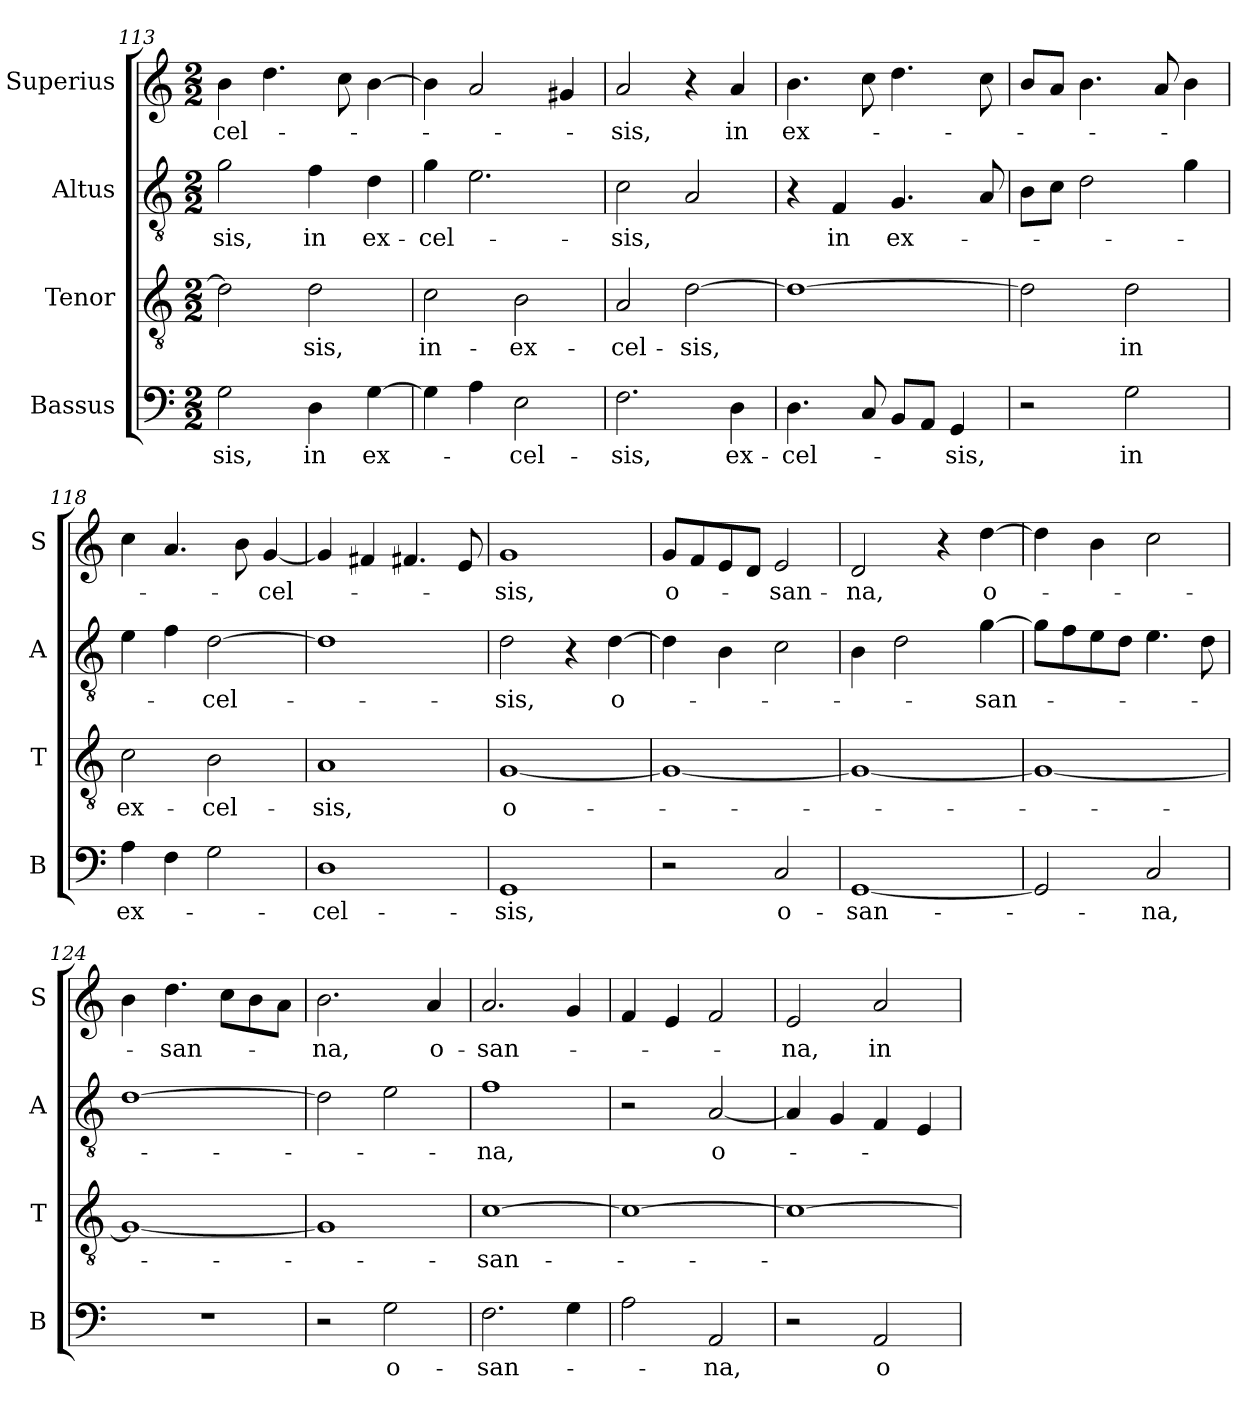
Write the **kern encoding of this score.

**kern	**text	**kern	**text	**kern	**text	**kern	**text
*part4	*part4	*part3	*part3	*part2	*part2	*part1	*part1
*staff4	*staff4	*staff3	*staff3	*staff2	*staff2	*staff1	*staff1
*I"Bassus	*	*I"Tenor	*	*I"Altus	*	*I"Superius	*
*I'B	*	*I'T	*	*I'A	*	*I'S	*
*clefF4	*	*clefGv2	*	*clefGv2	*	*clefG2	*
*k[]	*	*k[]	*	*k[]	*	*k[]	*
*M2/2	*	*M2/2	*	*M2/2	*	*M2/2	*
=113	=113	=113	=113	=113	=113	=113	=113
!	!LO:LY:i	!	!	!	!LO:LY:i	!	!LO:LY:i
2G	-sis,	2d]	.	2g	-sis,	4b	-cel-
.	.	.	.	.	.	4.dd	.
!	!LO:LY:i	!	!LO:LY:i	!	!LO:LY:i	!	!
4D	in	2d	-sis,	4f	in	.	.
.	.	.	.	.	.	8cc	.
!	!LO:LY:i	!	!	!	!LO:LY:i	!	!
[4G	ex-	.	.	4d	ex-	[4b	.
=114	=114	=114	=114	=114	=114	=114	=114
!	!	!	!LO:LY:i	!	!LO:LY:i	!	!
4G]	.	2c	in-	4g	-cel-	4b]	.
4A	.	.	.	2.e	.	2a	.
!	!LO:LY:i	!	!LO:LY:i	!	!	!	!
2E	-cel-	2B	-ex-	.	.	.	.
.	.	.	.	.	.	4g#X	.
=115	=115	=115	=115	=115	=115	=115	=115
!	!LO:LY:i	!	!LO:LY:i	!	!LO:LY:i	!	!LO:LY:i
2.F	-sis,	2A	-cel-	2c	-sis,	2a	-sis,
!	!	!	!LO:LY:i	!	!	!	!
.	.	[2d	-sis,	2A	.	4r	.
!	!LO:LY:i	!	!	!	!	!	!LO:LY:i
4D	ex-	.	.	.	.	4a	in
=116	=116	=116	=116	=116	=116	=116	=116
!	!LO:LY:i	!	!	!	!	!	!LO:LY:i
4.D	-cel-	1d_	.	4r	.	4.b	ex-
!	!	!	!	!	!LO:LY:i	!	!
.	.	.	.	4F	in	.	.
8C	.	.	.	.	.	8cc	.
!	!	!	!	!	!LO:LY:i	!	!
8BBL	.	.	.	4.G	ex-	4.dd	.
8AAJ	.	.	.	.	.	.	.
!	!LO:LY:i	!	!	!	!	!	!
4GG	-sis,	.	.	.	.	.	.
.	.	.	.	8A	.	8cc	.
=117	=117	=117	=117	=117	=117	=117	=117
2r	.	2d]	.	8BL	.	8bL	.
.	.	.	.	8cJ	.	8aJ	.
.	.	.	.	2d	.	4.b	.
!	!LO:LY:i	!	!LO:LY:i	!	!	!	!
2G	in	2d	in	.	.	.	.
.	.	.	.	.	.	8a	.
.	.	.	.	4g	.	4b	.
=118	=118	=118	=118	=118	=118	=118	=118
!	!LO:LY:i	!	!LO:LY:i	!	!	!	!
4A	ex-	2c	ex-	4e	.	4cc	.
4F	.	.	.	4f	.	4.a	.
!	!	!	!LO:LY:i	!	!LO:LY:i	!	!
2G	.	2B	-cel-	[2d	-cel-	.	.
.	.	.	.	.	.	8b	.
!	!	!	!	!	!	!	!LO:LY:i
.	.	.	.	.	.	[4g	-cel-
=119	=119	=119	=119	=119	=119	=119	=119
!	!LO:LY:i	!	!LO:LY:i	!	!	!	!
1D	-cel-	1A	-sis,	1d]	.	4g]	.
.	.	.	.	.	.	4f#X	.
.	.	.	.	.	.	4.f#X	.
.	.	.	.	.	.	8e	.
=120	=120	=120	=120	=120	=120	=120	=120
!	!LO:LY:i	!	!LO:LY:i	!	!LO:LY:i	!	!LO:LY:i
1GG	-sis,	[1G	o-	2d	-sis,	1g	-sis,
.	.	.	.	4r	.	.	.
!	!	!	!	!	!LO:LY:i	!	!
.	.	.	.	[4d	o-	.	.
=121	=121	=121	=121	=121	=121	=121	=121
!	!	!	!	!	!	!	!LO:LY:i
2r	.	1G_	.	4d]	.	8gL	o-
.	.	.	.	.	.	8f	.
.	.	.	.	4B	.	8e	.
.	.	.	.	.	.	8dJ	.
!	!LO:LY:i	!	!	!	!	!	!LO:LY:i
2C	o-	.	.	2c	.	2e	-san-
=122	=122	=122	=122	=122	=122	=122	=122
!	!LO:LY:i	!	!	!	!	!	!LO:LY:i
[1GG	-san-	1G_	.	4B	.	2d	-na,
.	.	.	.	2d	.	.	.
.	.	.	.	.	.	4r	.
!	!	!	!	!	!LO:LY:i	!	!LO:LY:i
.	.	.	.	[4g	-san-	[4dd	o-
=123	=123	=123	=123	=123	=123	=123	=123
2GG]	.	1G_	.	8gL]	.	4dd]	.
.	.	.	.	8f	.	.	.
.	.	.	.	8e	.	4b	.
.	.	.	.	8dJ	.	.	.
!	!LO:LY:i	!	!	!	!	!	!
2C	-na,	.	.	4.e	.	2cc	.
.	.	.	.	8d	.	.	.
=124	=124	=124	=124	=124	=124	=124	=124
1r	.	1G_	.	[1d	.	4b	.
!	!	!	!	!	!	!	!LO:LY:i
.	.	.	.	.	.	4.dd	-san-
.	.	.	.	.	.	8ccL	.
.	.	.	.	.	.	8b	.
.	.	.	.	.	.	8aJ	.
=125	=125	=125	=125	=125	=125	=125	=125
!	!	!	!	!	!	!	!LO:LY:i
2r	.	1G]	.	2d]	.	2.b	-na,
!	!LO:LY:i	!	!	!	!	!	!
2G	o-	.	.	2e	.	.	.
!	!	!	!	!	!	!	!LO:LY:i
.	.	.	.	.	.	4a	o-
=126	=126	=126	=126	=126	=126	=126	=126
!	!LO:LY:i	!	!LO:LY:i	!	!LO:LY:i	!	!LO:LY:i
2.F	-san-	[1c	-san-	1f	-na,	2.a	-san-
4G	.	.	.	.	.	4g	.
=127	=127	=127	=127	=127	=127	=127	=127
2A	.	1c_	.	2r	.	4f	.
.	.	.	.	.	.	4e	.
!	!LO:LY:i	!	!	!	!LO:LY:i	!	!
2AA	-na,	.	.	[2A	o-	2f	.
=128	=128	=128	=128	=128	=128	=128	=128
!	!	!	!	!	!	!	!LO:LY:i
2r	.	1c_	.	4A]	.	2e	-na,
.	.	.	.	4G	.	.	.
!	!LO:LY:i	!	!	!	!	!	!LO:LY:i
2AA	o-	.	.	4F	.	2a	in
.	.	.	.	4E	.	.	.
=	=	=	=	=	=	=	=
*-	*-	*-	*-	*-	*-	*-	*-
